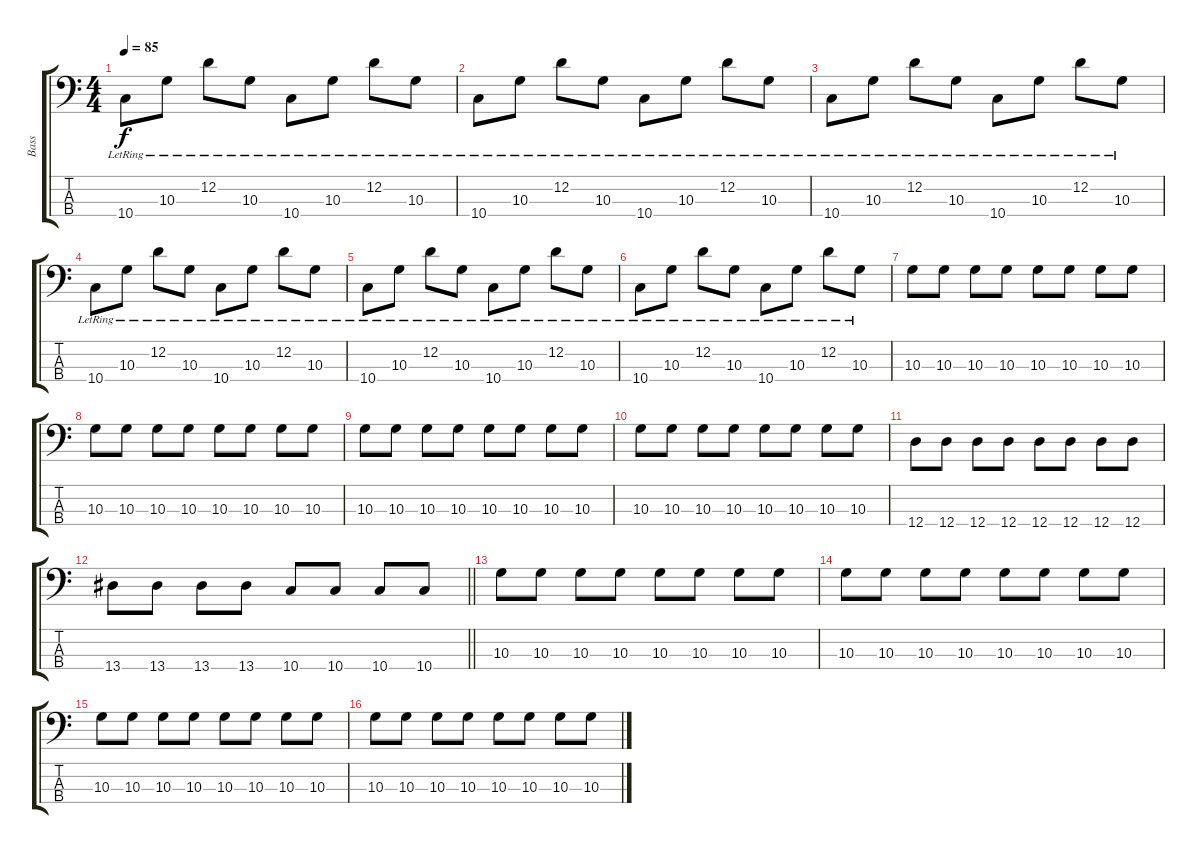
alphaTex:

\track ("Bass" "Bass") {instrument electricbasspick}
\staff {score tabs}
\tuning (G2 D2 A1 D1) {hide}
\ts (4 4)
\tempo 85
\clef f4
\ks c
10.4{lr}.8{dy f} 10.3{lr}.8 12.2{lr}.8 10.3{lr}.8 10.4{lr}.8 10.3{lr}.8 12.2{lr}.8 10.3{lr}.8 |
10.4{lr}.8 10.3{lr}.8 12.2{lr}.8 10.3{lr}.8 10.4{lr}.8 10.3{lr}.8 12.2{lr}.8 10.3{lr}.8 |
10.4{lr}.8 10.3{lr}.8 12.2{lr}.8 10.3{lr}.8 10.4{lr}.8 10.3{lr}.8 12.2{lr}.8 10.3{lr}.8 |
10.4{lr}.8 10.3{lr}.8 12.2{lr}.8 10.3{lr}.8 10.4{lr}.8 10.3{lr}.8 12.2{lr}.8 10.3{lr}.8 |
10.4{lr}.8 10.3{lr}.8 12.2{lr}.8 10.3{lr}.8 10.4{lr}.8 10.3{lr}.8 12.2{lr}.8 10.3{lr}.8 |
10.4{lr}.8 10.3{lr}.8 12.2{lr}.8 10.3{lr}.8 10.4{lr}.8 10.3{lr}.8 12.2{lr}.8 10.3{lr}.8 |
10.3.8{instrument electricbasspick} 10.3.8 10.3.8 10.3.8 10.3.8 10.3.8 10.3.8 10.3.8 |
10.3.8 10.3.8 10.3.8 10.3.8 10.3.8 10.3.8 10.3.8 10.3.8 |
10.3.8 10.3.8 10.3.8 10.3.8 10.3.8 10.3.8 10.3.8 10.3.8 |
10.3.8 10.3.8 10.3.8 10.3.8 10.3.8 10.3.8 10.3.8 10.3.8 |
12.4.8 12.4.8 12.4.8 12.4.8 12.4.8 12.4.8 12.4.8 12.4.8 |
\barLineRight lightlight
13.4.8 13.4.8 13.4.8 13.4.8 10.4.8 10.4.8 10.4.8 10.4.8 |
10.3.8 10.3.8 10.3.8 10.3.8 10.3.8 10.3.8 10.3.8 10.3.8 |
10.3.8 10.3.8 10.3.8 10.3.8 10.3.8 10.3.8 10.3.8 10.3.8 |
10.3.8 10.3.8 10.3.8 10.3.8 10.3.8 10.3.8 10.3.8 10.3.8 |
10.3.8 10.3.8 10.3.8 10.3.8 10.3.8 10.3.8 10.3.8 10.3.8
